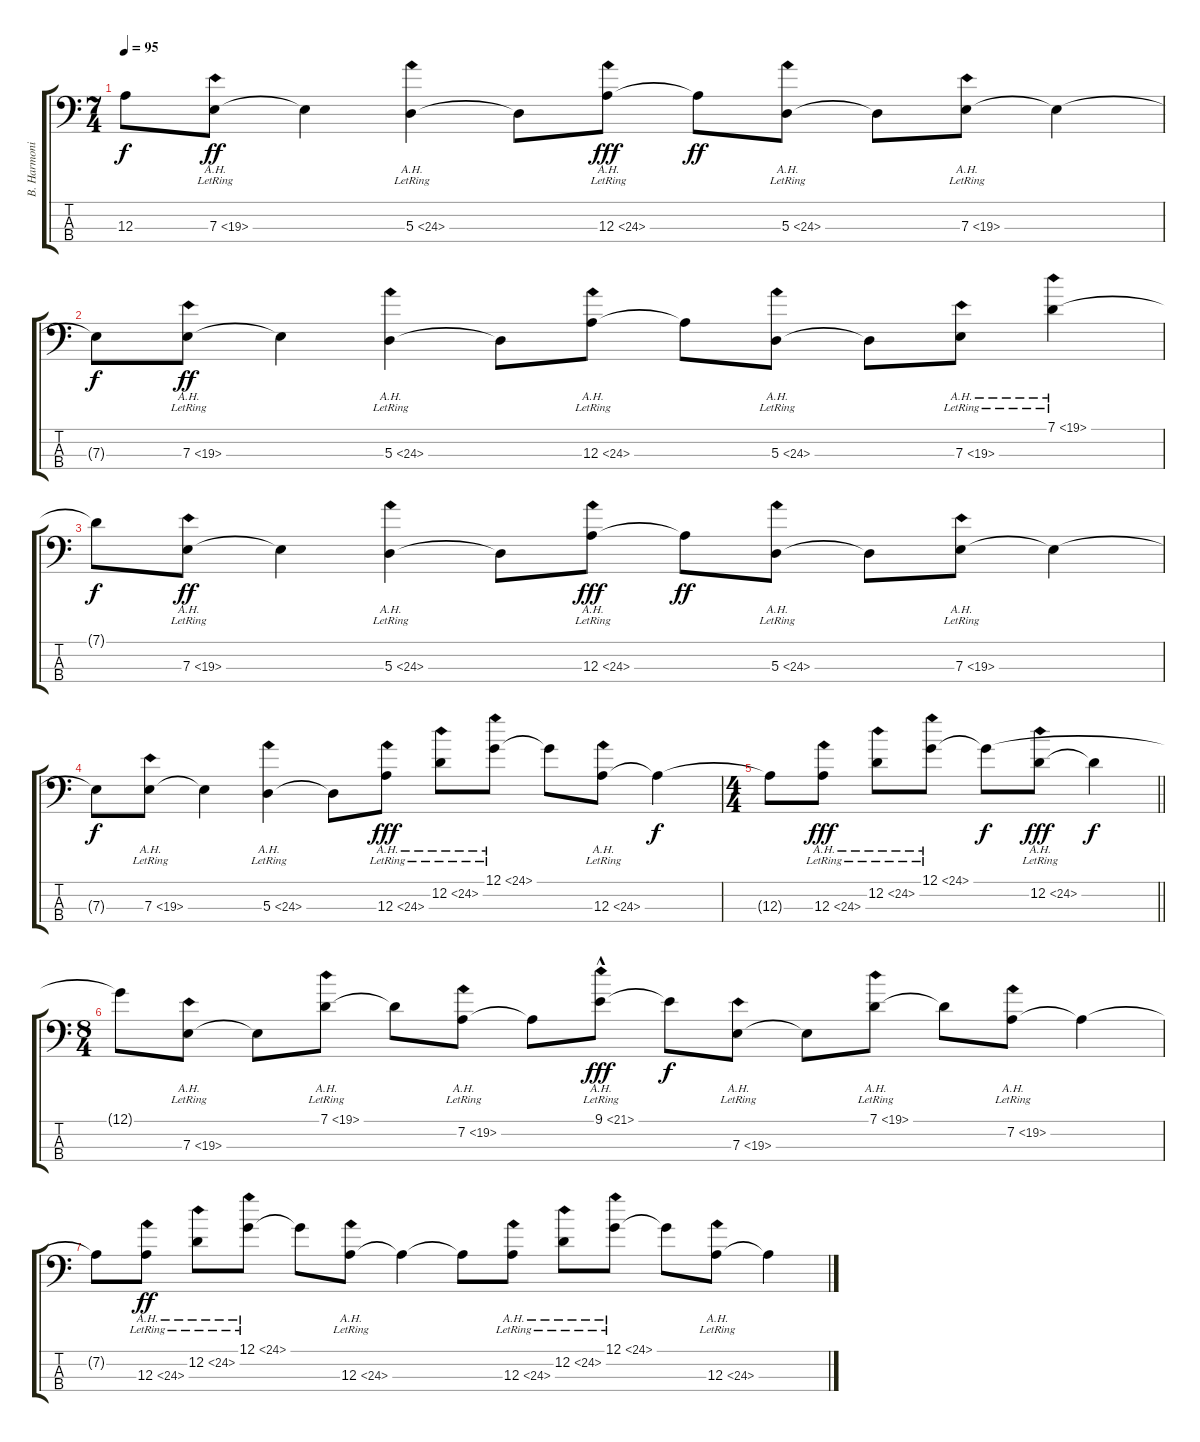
\track ("B. Harmonics" "B. Harmoni") {mute instrument electricguitarclean}
\staff {score tabs}
\tuning (G2 D2 A1 D1) {hide}
\ts (7 4)
\section ("" "")
\tempo 95
\clef f4
\ks c
12.3{t}.8{dy f} 7.3{ah 12 lr}.8{dy ff} 7.3{t}.4 5.3{ah 19 lr}.4 5.3{t}.8 12.3{ah 12 lr}.8{dy fff} 12.3{t}.8{dy ff} 5.3{ah 19 lr}.8 5.3{t}.8 7.3{ah 12 lr}.8 7.3{t}.4 |
7.3{t}.8{dy f} 7.3{ah 12 lr}.8{dy ff} 7.3{t}.4 5.3{ah 19 lr}.4 5.3{t}.8 12.3{ah 12 lr}.8 12.3{t}.8 5.3{ah 19 lr}.8 5.3{t}.8 7.3{ah 12 lr}.8 7.1{ah 12 lr}.4 |
7.1{t}.8{dy f} 7.3{ah 12 lr}.8{dy ff} 7.3{t}.4 5.3{ah 19 lr}.4 5.3{t}.8 12.3{ah 12 lr}.8{dy fff} 12.3{t}.8{dy ff} 5.3{ah 19 lr}.8 5.3{t}.8 7.3{ah 12 lr}.8 7.3{t}.4 |
7.3{t}.8{dy f} 7.3{ah 12 lr}.8 7.3{t}.4 5.3{ah 19 lr}.4 5.3{t}.8 12.3{ah 12 lr}.8{dy fff} 12.2{ah 12 lr}.8 12.1{ah 12 lr}.8 12.1{t}.8 12.3{ah 12 lr}.8 12.3{t}.4{dy f} |
\ts (4 4)
\barLineRight lightlight
12.3{t}.8 12.3{ah 12 lr}.8{dy fff} 12.2{ah 12 lr}.8 12.1{ah 12 lr}.8 12.1{t}.8{dy f} 12.2{ah 12 lr}.8{dy fff} 12.2{t}.4{dy f} |
\ts (8 4)
\section ("" "")
12.1{t}.8 7.3{ah 12 lr}.8 7.3{t}.8 7.1{ah 12 lr}.8 7.1{t}.8 7.2{ah 12 lr}.8 7.2{t}.8 9.1{ah 12 hac lr}.8{dy fff} 9.1{t}.8{dy f} 7.3{ah 12 lr}.8 7.3{t}.8 7.1{ah 12 lr}.8 7.1{t}.8 7.2{ah 12 lr}.8 7.2{t}.4 |
7.2{t}.8 12.3{ah 12 lr}.8{dy ff} 12.2{ah 12 lr}.8 12.1{ah 12 lr}.8 12.1{t}.8 12.3{ah 12 lr}.8 12.3{t}.4 12.3{t}.8 12.3{ah 12 lr}.8 12.2{ah 12 lr}.8 12.1{ah 12 lr}.8 12.1{t}.8 12.3{ah 12 lr}.8 12.3{t}.4
